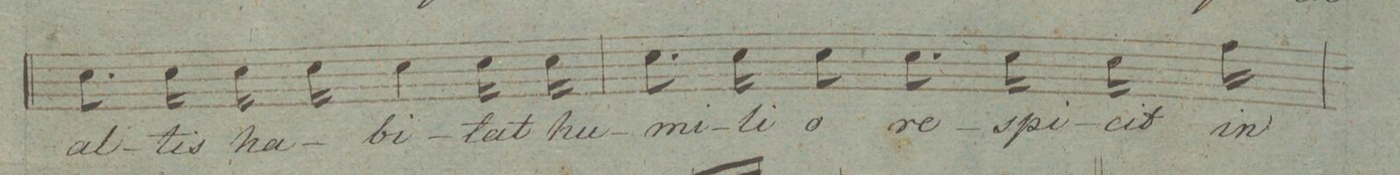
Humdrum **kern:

**kern	**text	**dynam
*I"Tenore.	*	*
*clefC4	*	*
*k[f#c#g#]	*	*
*M6/8	*	*
8.B\	al-	.
16B\	-tis	.
16B\	ha-	.
16B\	.	.
4B\	-bi-	.
16B\	-tat	.
16B\	hu-	.
=24	=24	=24
8.B\	-mi-	.
16B\	-li-	.
8B\	-o	.
8.B\	re-	.
16B\	-spi-	.
16B\	-cit	.
16e\	in	.
=25	=25	=25
*-	*-	*-
